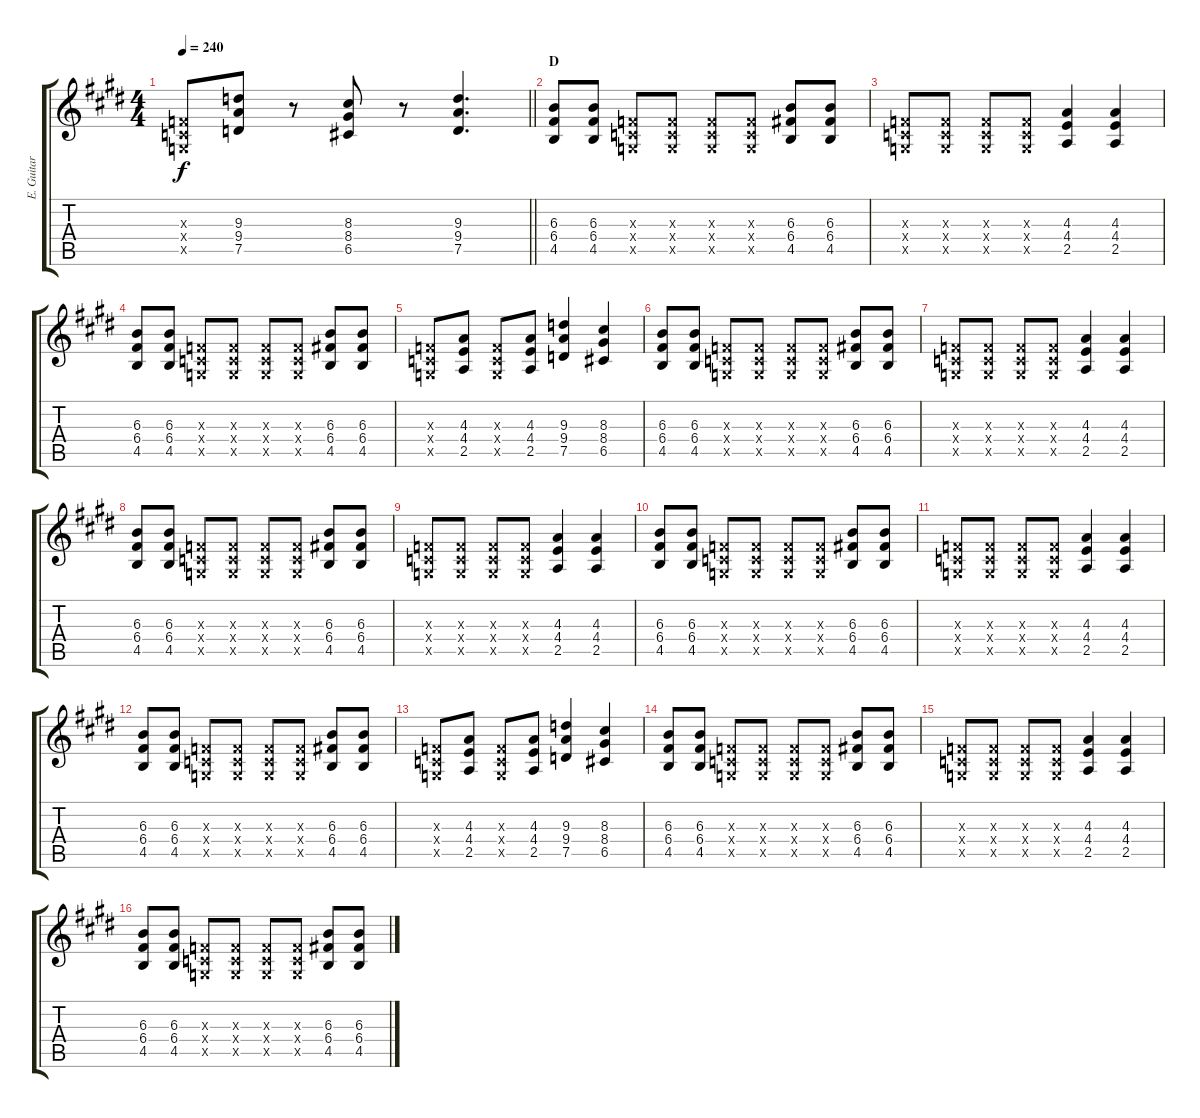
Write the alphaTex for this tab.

\track ("E. Guitar I" "E. Guitar ") {instrument overdrivenguitar}
\staff {score tabs}
\tuning (D4 A3 F3 C3 G2 C2) {hide}
\ts (4 4)
\tempo 240
\clef g2
\barLineRight lightlight
\ks e
(0.3{x} 0.4{x} 0.5{x}).8{dy f} (9.3 9.4 7.5).8 r.8 (8.3 8.4 6.5).8 r.8 (9.3 9.4 7.5).4{d} |
\section ("" "D")
(6.3 6.4 4.5).8 (6.3 6.4 4.5).8 (0.3{x} 0.4{x} 0.5{x}).8 (0.3{x} 0.4{x} 0.5{x}).8 (0.3{x} 0.4{x} 0.5{x}).8 (0.3{x} 0.4{x} 0.5{x}).8 (6.3 6.4 4.5).8 (6.3 6.4 4.5).8 |
(0.3{x} 0.4{x} 0.5{x}).8 (0.3{x} 0.4{x} 0.5{x}).8 (0.3{x} 0.4{x} 0.5{x}).8 (0.3{x} 0.4{x} 0.5{x}).8 (4.3 4.4 2.5).4 (4.3 4.4 2.5).4 |
(6.3 6.4 4.5).8 (6.3 6.4 4.5).8 (0.3{x} 0.4{x} 0.5{x}).8 (0.3{x} 0.4{x} 0.5{x}).8 (0.3{x} 0.4{x} 0.5{x}).8 (0.3{x} 0.4{x} 0.5{x}).8 (6.3 6.4 4.5).8 (6.3 6.4 4.5).8 |
(0.3{x} 0.4{x} 0.5{x}).8 (4.3 4.4 2.5).8 (0.3{x} 0.4{x} 0.5{x}).8 (4.3 4.4 2.5).8 (9.3 9.4 7.5).4 (8.3 8.4 6.5).4 |
(6.3 6.4 4.5).8 (6.3 6.4 4.5).8 (0.3{x} 0.4{x} 0.5{x}).8 (0.3{x} 0.4{x} 0.5{x}).8 (0.3{x} 0.4{x} 0.5{x}).8 (0.3{x} 0.4{x} 0.5{x}).8 (6.3 6.4 4.5).8 (6.3 6.4 4.5).8 |
(0.3{x} 0.4{x} 0.5{x}).8 (0.3{x} 0.4{x} 0.5{x}).8 (0.3{x} 0.4{x} 0.5{x}).8 (0.3{x} 0.4{x} 0.5{x}).8 (4.3 4.4 2.5).4 (4.3 4.4 2.5).4 |
(6.3 6.4 4.5).8 (6.3 6.4 4.5).8 (0.3{x} 0.4{x} 0.5{x}).8 (0.3{x} 0.4{x} 0.5{x}).8 (0.3{x} 0.4{x} 0.5{x}).8 (0.3{x} 0.4{x} 0.5{x}).8 (6.3 6.4 4.5).8 (6.3 6.4 4.5).8 |
(0.3{x} 0.4{x} 0.5{x}).8 (0.3{x} 0.4{x} 0.5{x}).8 (0.3{x} 0.4{x} 0.5{x}).8 (0.3{x} 0.4{x} 0.5{x}).8 (4.3 4.4 2.5).4 (4.3 4.4 2.5).4 |
(6.3 6.4 4.5).8 (6.3 6.4 4.5).8 (0.3{x} 0.4{x} 0.5{x}).8 (0.3{x} 0.4{x} 0.5{x}).8 (0.3{x} 0.4{x} 0.5{x}).8 (0.3{x} 0.4{x} 0.5{x}).8 (6.3 6.4 4.5).8 (6.3 6.4 4.5).8 |
(0.3{x} 0.4{x} 0.5{x}).8 (0.3{x} 0.4{x} 0.5{x}).8 (0.3{x} 0.4{x} 0.5{x}).8 (0.3{x} 0.4{x} 0.5{x}).8 (4.3 4.4 2.5).4 (4.3 4.4 2.5).4 |
(6.3 6.4 4.5).8 (6.3 6.4 4.5).8 (0.3{x} 0.4{x} 0.5{x}).8 (0.3{x} 0.4{x} 0.5{x}).8 (0.3{x} 0.4{x} 0.5{x}).8 (0.3{x} 0.4{x} 0.5{x}).8 (6.3 6.4 4.5).8 (6.3 6.4 4.5).8 |
(0.3{x} 0.4{x} 0.5{x}).8 (4.3 4.4 2.5).8 (0.3{x} 0.4{x} 0.5{x}).8 (4.3 4.4 2.5).8 (9.3 9.4 7.5).4 (8.3 8.4 6.5).4 |
(6.3 6.4 4.5).8 (6.3 6.4 4.5).8 (0.3{x} 0.4{x} 0.5{x}).8 (0.3{x} 0.4{x} 0.5{x}).8 (0.3{x} 0.4{x} 0.5{x}).8 (0.3{x} 0.4{x} 0.5{x}).8 (6.3 6.4 4.5).8 (6.3 6.4 4.5).8 |
(0.3{x} 0.4{x} 0.5{x}).8 (0.3{x} 0.4{x} 0.5{x}).8 (0.3{x} 0.4{x} 0.5{x}).8 (0.3{x} 0.4{x} 0.5{x}).8 (4.3 4.4 2.5).4 (4.3 4.4 2.5).4 |
(6.3 6.4 4.5).8 (6.3 6.4 4.5).8 (0.3{x} 0.4{x} 0.5{x}).8 (0.3{x} 0.4{x} 0.5{x}).8 (0.3{x} 0.4{x} 0.5{x}).8 (0.3{x} 0.4{x} 0.5{x}).8 (6.3 6.4 4.5).8 (6.3 6.4 4.5).8
